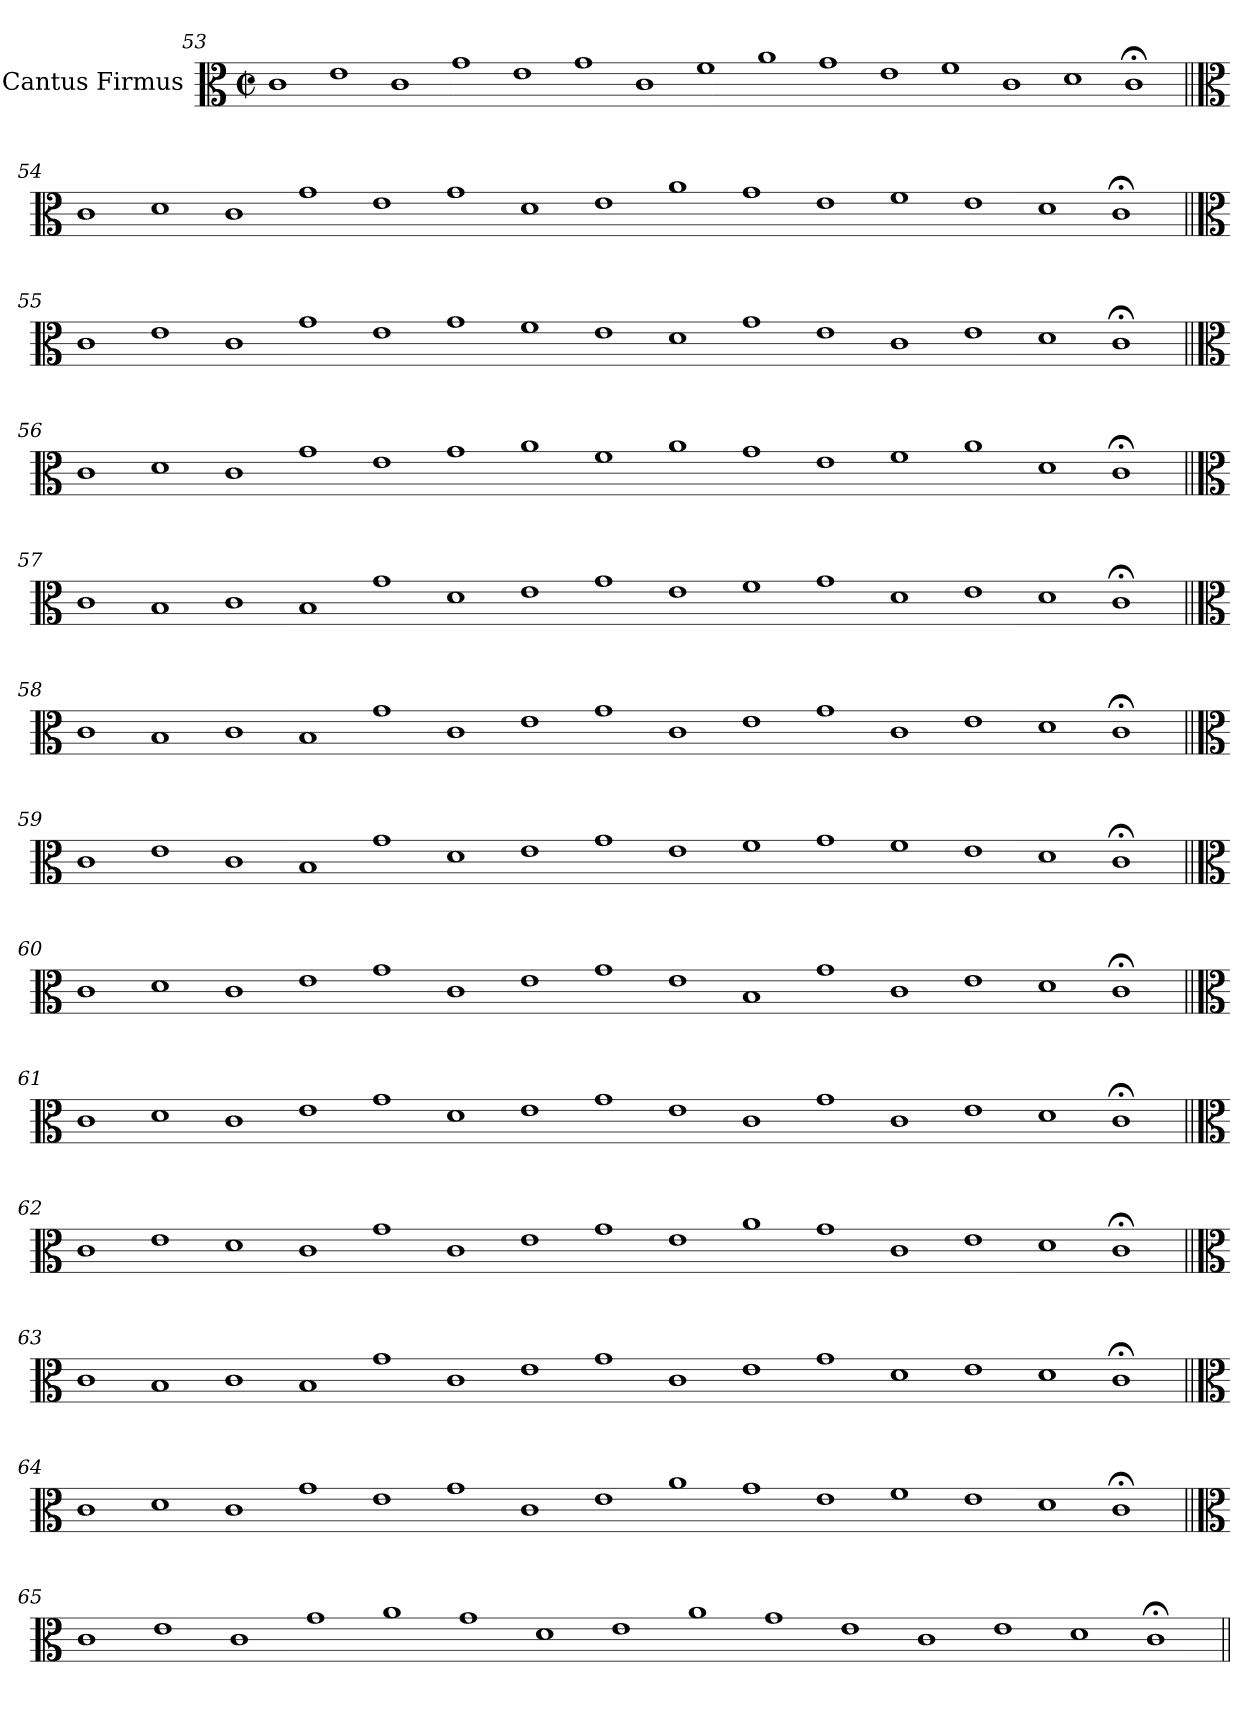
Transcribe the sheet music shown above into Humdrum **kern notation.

**kern
*part1
*staff1
*I"Cantus Firmus
*I'cf
!!LO:LB:g=z
*clefC3
*k[]
*M2/2
*met(c|)
=53
1c
1e
1c
1g
1e
1g
1c
1f
1a
1g
1e
1f
1c
1d
1c;<
!!LO:LB:g=z
=54||
*clefC3
1c
1d
1c
1g
1e
1g
1d
1e
1a
1g
1e
1f
1e
1d
1c;<
!!LO:LB:g=z
=55||
*clefC3
1c
1e
1c
1g
1e
1g
1f
1e
1d
1g
1e
1c
1e
1d
1c;<
!!LO:LB:g=z
=56||
*clefC3
1c
1d
1c
1g
1e
1g
1a
1f
1a
1g
1e
1f
1a
1d
1c;<
!!LO:LB:g=z
=57||
*clefC3
1c
1B
1c
1B
1g
1d
1e
1g
1e
1f
1g
1d
1e
1d
1c;<
!!LO:LB:g=z
=58||
*clefC3
1c
1B
1c
1B
1g
1c
1e
1g
1c
1e
1g
1c
1e
1d
1c;<
!!LO:LB:g=z
=59||
*clefC3
1c
1e
1c
1B
1g
1d
1e
1g
1e
1f
1g
1f
1e
1d
1c;<
!!LO:LB:g=z
=60||
*clefC3
1c
1d
1c
1e
1g
1c
1e
1g
1e
1B
1g
1c
1e
1d
1c;<
!!LO:LB:g=z
=61||
*clefC3
1c
1d
1c
1e
1g
1d
1e
1g
1e
1c
1g
1c
1e
1d
1c;<
!!LO:LB:g=z
=62||
*clefC3
1c
1e
1d
1c
1g
1c
1e
1g
1e
1a
1g
1c
1e
1d
1c;<
!!LO:LB:g=z
=63||
*clefC3
1c
1B
1c
1B
1g
1c
1e
1g
1c
1e
1g
1d
1e
1d
1c;<
!!LO:LB:g=z
=64||
*clefC3
1c
1d
1c
1g
1e
1g
1c
1e
1a
1g
1e
1f
1e
1d
1c;<
!!LO:LB:g=z
=65||
*clefC3
1c
1e
1c
1g
1a
1g
1d
1e
1a
1g
1e
1c
1e
1d
1c;<
=||
*-
